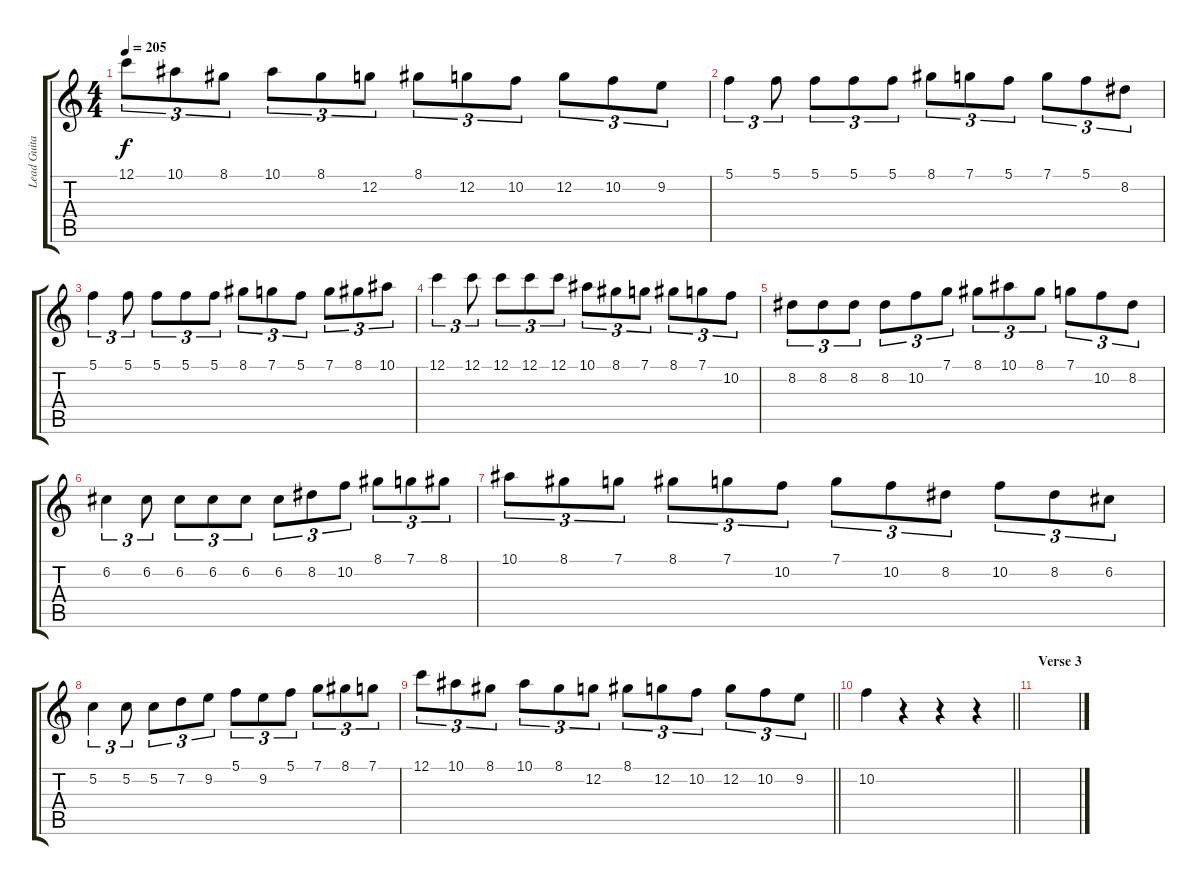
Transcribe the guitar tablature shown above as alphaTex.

\track ("Lead Guitar" "Lead Guita") {instrument distortionguitar}
\staff {score tabs}
\tuning (C4 G3 Eb3 Bb2 F2 C2) {hide}
\ts (4 4)
\tempo 205
\clef g2
\ks c
12.1.8{tu (3 2) dy f} 10.1.8{tu (3 2)} 8.1.8{tu (3 2)} 10.1.8{tu (3 2)} 8.1.8{tu (3 2)} 12.2.8{tu (3 2)} 8.1.8{tu (3 2)} 12.2.8{tu (3 2)} 10.2.8{tu (3 2)} 12.2.8{tu (3 2)} 10.2.8{tu (3 2)} 9.2.8{tu (3 2)} |
5.1.4{tu (3 2)} 5.1.8{tu (3 2)} 5.1.8{tu (3 2)} 5.1.8{tu (3 2)} 5.1.8{tu (3 2)} 8.1.8{tu (3 2)} 7.1.8{tu (3 2)} 5.1.8{tu (3 2)} 7.1.8{tu (3 2)} 5.1.8{tu (3 2)} 8.2.8{tu (3 2)} |
5.1.4{tu (3 2)} 5.1.8{tu (3 2)} 5.1.8{tu (3 2)} 5.1.8{tu (3 2)} 5.1.8{tu (3 2)} 8.1.8{tu (3 2)} 7.1.8{tu (3 2)} 5.1.8{tu (3 2)} 7.1.8{tu (3 2)} 8.1.8{tu (3 2)} 10.1.8{tu (3 2)} |
12.1.4{tu (3 2)} 12.1.8{tu (3 2)} 12.1.8{tu (3 2)} 12.1.8{tu (3 2)} 12.1.8{tu (3 2)} 10.1.8{tu (3 2)} 8.1.8{tu (3 2)} 7.1.8{tu (3 2)} 8.1.8{tu (3 2)} 7.1.8{tu (3 2)} 10.2.8{tu (3 2)} |
8.2.8{tu (3 2)} 8.2.8{tu (3 2)} 8.2.8{tu (3 2)} 8.2.8{tu (3 2)} 10.2.8{tu (3 2)} 7.1.8{tu (3 2)} 8.1.8{tu (3 2)} 10.1.8{tu (3 2)} 8.1.8{tu (3 2)} 7.1.8{tu (3 2)} 10.2.8{tu (3 2)} 8.2.8{tu (3 2)} |
6.2.4{tu (3 2)} 6.2.8{tu (3 2)} 6.2.8{tu (3 2)} 6.2.8{tu (3 2)} 6.2.8{tu (3 2)} 6.2.8{tu (3 2)} 8.2.8{tu (3 2)} 10.2.8{tu (3 2)} 8.1.8{tu (3 2)} 7.1.8{tu (3 2)} 8.1.8{tu (3 2)} |
10.1.8{tu (3 2)} 8.1.8{tu (3 2)} 7.1.8{tu (3 2)} 8.1.8{tu (3 2)} 7.1.8{tu (3 2)} 10.2.8{tu (3 2)} 7.1.8{tu (3 2)} 10.2.8{tu (3 2)} 8.2.8{tu (3 2)} 10.2.8{tu (3 2)} 8.2.8{tu (3 2)} 6.2.8{tu (3 2)} |
5.2.4{tu (3 2)} 5.2.8{tu (3 2)} 5.2.8{tu (3 2)} 7.2.8{tu (3 2)} 9.2.8{tu (3 2)} 5.1.8{tu (3 2)} 9.2.8{tu (3 2)} 5.1.8{tu (3 2)} 7.1.8{tu (3 2)} 8.1.8{tu (3 2)} 7.1.8{tu (3 2)} |
\barLineRight lightlight
12.1.8{tu (3 2)} 10.1.8{tu (3 2)} 8.1.8{tu (3 2)} 10.1.8{tu (3 2)} 8.1.8{tu (3 2)} 12.2.8{tu (3 2)} 8.1.8{tu (3 2)} 12.2.8{tu (3 2)} 10.2.8{tu (3 2)} 12.2.8{tu (3 2)} 10.2.8{tu (3 2)} 9.2.8{tu (3 2)} |
\barLineRight lightlight
10.2.4 r.4 r.4 r.4 |
\section ("" "Verse 3")
